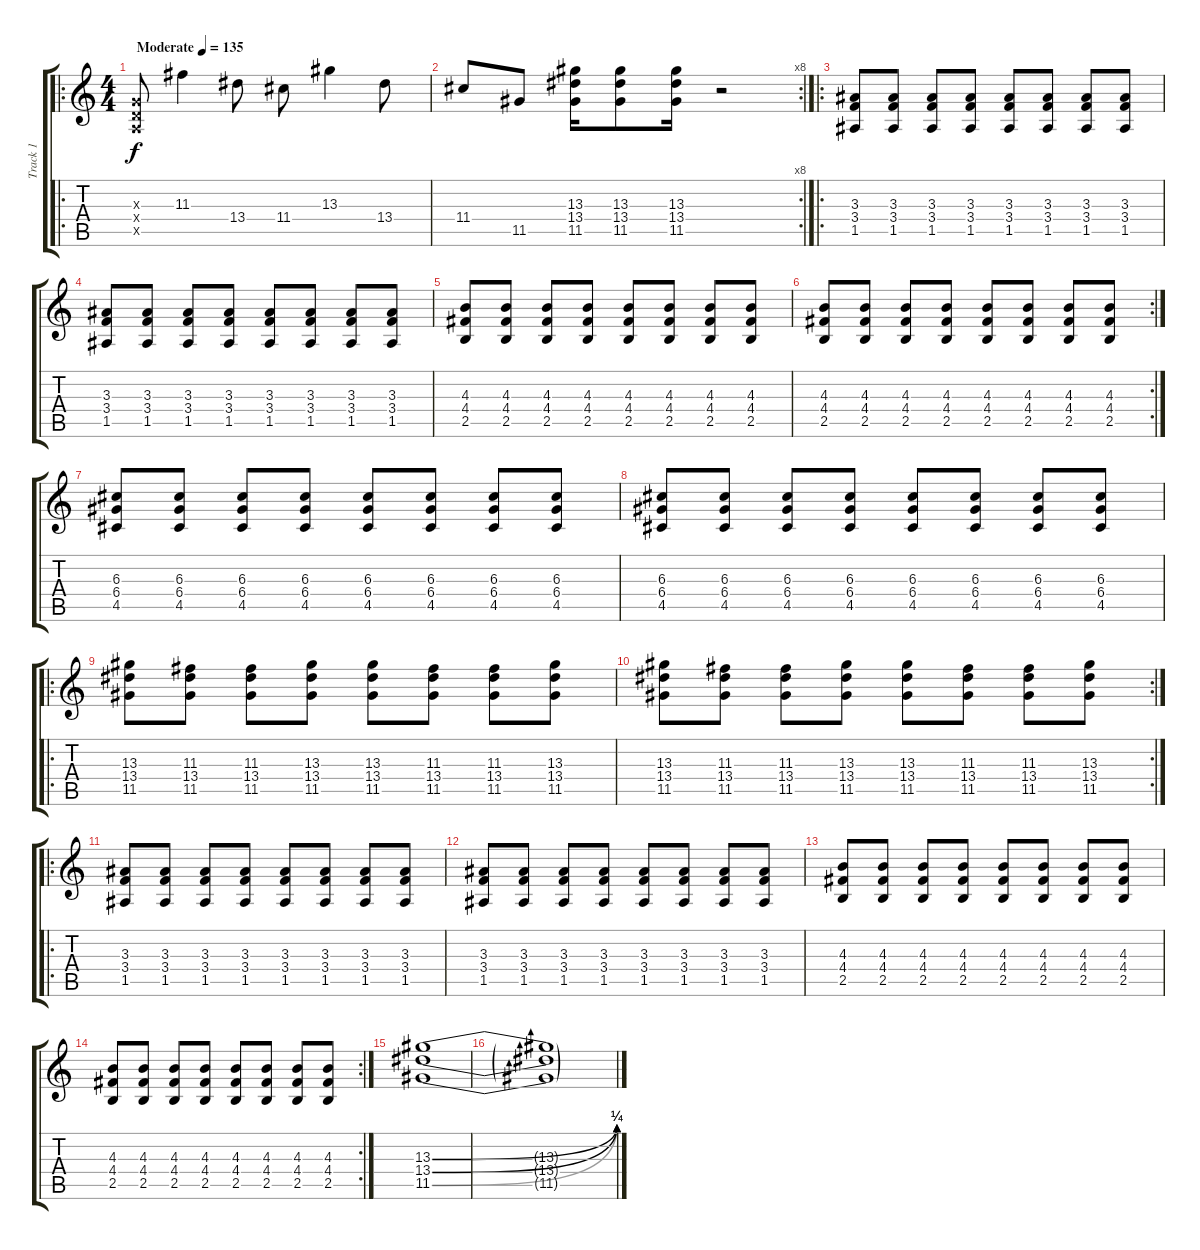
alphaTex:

\track ("Track 1" "Track 1") {instrument overdrivenguitar}
\staff {score tabs}
\tuning (E4 B3 G3 D3 A2 E2) {hide}
\ro
\ts (4 4)
\tempo (135 "Moderate")
\clef g2
\ks c
(0.3{x} 0.4{x} 0.5{x}).8{dy f instrument overdrivenguitar} 11.3.4 13.4.8 11.4.8 13.3.4 13.4.8 |
\rc 8
11.4.8 11.5.8 (13.3 13.4 11.5).16 (13.3 13.4 11.5).8 (13.3 13.4 11.5).16 r.2 |
\ro
(3.3 3.4 1.5).8 (3.3 3.4 1.5).8 (3.3 3.4 1.5).8 (3.3 3.4 1.5).8 (3.3 3.4 1.5).8 (3.3 3.4 1.5).8 (3.3 3.4 1.5).8 (3.3 3.4 1.5).8 |
(3.3 3.4 1.5).8 (3.3 3.4 1.5).8 (3.3 3.4 1.5).8 (3.3 3.4 1.5).8 (3.3 3.4 1.5).8 (3.3 3.4 1.5).8 (3.3 3.4 1.5).8 (3.3 3.4 1.5).8 |
(4.3 4.4 2.5).8 (4.3 4.4 2.5).8 (4.3 4.4 2.5).8 (4.3 4.4 2.5).8 (4.3 4.4 2.5).8 (4.3 4.4 2.5).8 (4.3 4.4 2.5).8 (4.3 4.4 2.5).8 |
\rc 2
(4.3 4.4 2.5).8 (4.3 4.4 2.5).8 (4.3 4.4 2.5).8 (4.3 4.4 2.5).8 (4.3 4.4 2.5).8 (4.3 4.4 2.5).8 (4.3 4.4 2.5).8 (4.3 4.4 2.5).8 |
(6.3 6.4 4.5).8 (6.3 6.4 4.5).8 (6.3 6.4 4.5).8 (6.3 6.4 4.5).8 (6.3 6.4 4.5).8 (6.3 6.4 4.5).8 (6.3 6.4 4.5).8 (6.3 6.4 4.5).8 |
(6.3 6.4 4.5).8 (6.3 6.4 4.5).8 (6.3 6.4 4.5).8 (6.3 6.4 4.5).8 (6.3 6.4 4.5).8 (6.3 6.4 4.5).8 (6.3 6.4 4.5).8 (6.3 6.4 4.5).8 |
\ro
(13.3 13.4 11.5).8 (11.3 13.4 11.5).8 (11.3 13.4 11.5).8 (13.3 13.4 11.5).8 (13.3 13.4 11.5).8 (11.3 13.4 11.5).8 (11.3 13.4 11.5).8 (13.3 13.4 11.5).8 |
\rc 2
(13.3 13.4 11.5).8 (11.3 13.4 11.5).8 (11.3 13.4 11.5).8 (13.3 13.4 11.5).8 (13.3 13.4 11.5).8 (11.3 13.4 11.5).8 (11.3 13.4 11.5).8 (13.3 13.4 11.5).8 |
\ro
(3.3 3.4 1.5).8 (3.3 3.4 1.5).8 (3.3 3.4 1.5).8 (3.3 3.4 1.5).8 (3.3 3.4 1.5).8 (3.3 3.4 1.5).8 (3.3 3.4 1.5).8 (3.3 3.4 1.5).8 |
(3.3 3.4 1.5).8 (3.3 3.4 1.5).8 (3.3 3.4 1.5).8 (3.3 3.4 1.5).8 (3.3 3.4 1.5).8 (3.3 3.4 1.5).8 (3.3 3.4 1.5).8 (3.3 3.4 1.5).8 |
(4.3 4.4 2.5).8 (4.3 4.4 2.5).8 (4.3 4.4 2.5).8 (4.3 4.4 2.5).8 (4.3 4.4 2.5).8 (4.3 4.4 2.5).8 (4.3 4.4 2.5).8 (4.3 4.4 2.5).8 |
\rc 2
(4.3 4.4 2.5).8 (4.3 4.4 2.5).8 (4.3 4.4 2.5).8 (4.3 4.4 2.5).8 (4.3 4.4 2.5).8 (4.3 4.4 2.5).8 (4.3 4.4 2.5).8 (4.3 4.4 2.5).8 |
(13.3{be (bend 0 0 60 1)} 13.4{be (bend 0 0 60 1)} 11.5{be (bend 0 0 60 1)}).1 |
(13.3{t} 13.4{t} 11.5{t}).1
